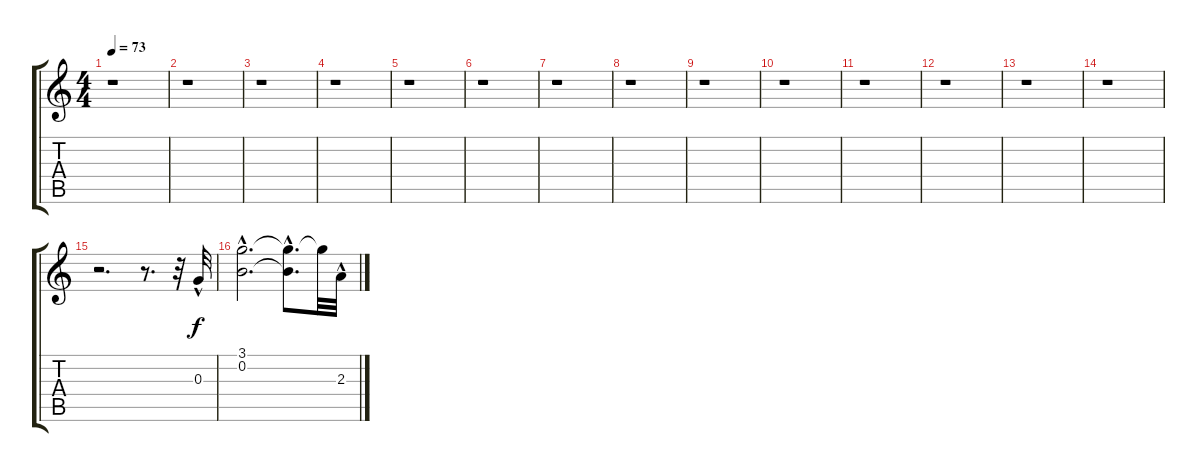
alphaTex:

\track "" {instrument acousticguitarnylon}
\staff {score tabs}
\tuning (E4 B3 G3 D3 A2 E2) {hide}
\ts (4 4)
\tempo 73
\clef g2
\ks c
r.1{dy mp} |
r.1 |
r.1 |
r.1 |
r.1 |
r.1 |
r.1 |
r.1 |
r.1 |
r.1 |
r.1 |
r.1 |
r.1 |
r.1 |
r.2{d} r.8{d} r.32 0.3{hac}.32{dy f} |
(3.1{hac} 0.2{hac}).2{d} (3.1{hac t} 0.2{t}).8{d} 3.1{t}.32 2.3{hac}.32
